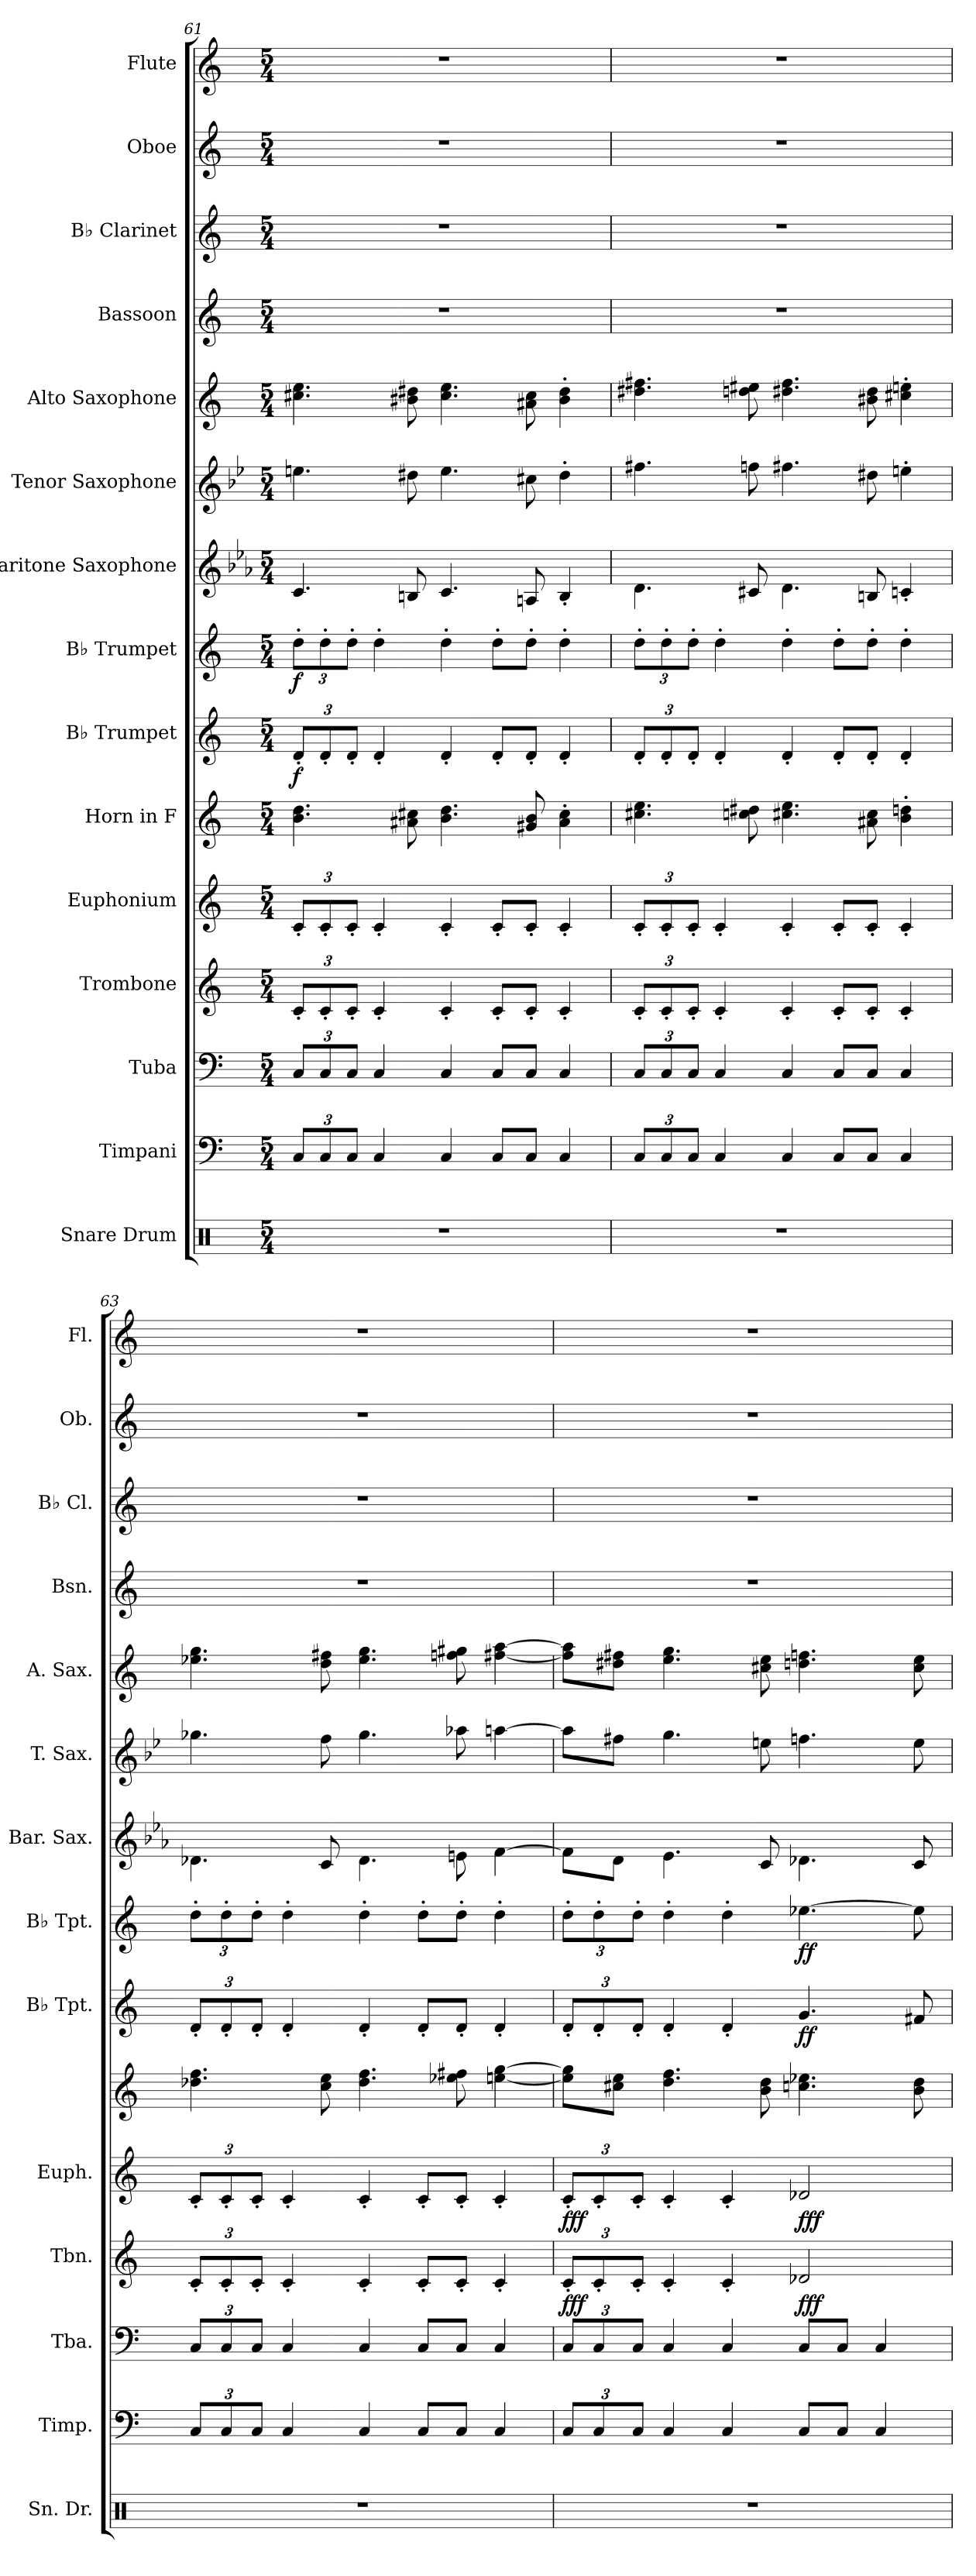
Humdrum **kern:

**kern	**kern	**kern	**kern	**dynam	**kern	**dynam	**kern	**kern	**dynam	**kern	**dynam	**kern	**kern	**kern	**kern	**kern	**kern	**kern
*part15	*part14	*part13	*part12	*part12	*part11	*part11	*part10	*part9	*part9	*part8	*part8	*part7	*part6	*part5	*part4	*part3	*part2	*part1
*staff15	*staff14	*staff13	*staff12	*staff12	*staff11	*staff11	*staff10	*staff9	*staff9	*staff8	*staff8	*staff7	*staff6	*staff5	*staff4	*staff3	*staff2	*staff1
*I"Snare Drum	*I"Timpani	*I"Tuba	*I"Trombone	*	*I"Euphonium	*	*I"Horn in F	*I"B♭ Trumpet	*	*I"B♭ Trumpet	*	*I"Baritone Saxophone	*I"Tenor Saxophone	*I"Alto Saxophone	*I"Bassoon	*I"B♭ Clarinet	*I"Oboe	*I"Flute
*I'Sn. Dr.	*I'Timp.	*I'Tba.	*I'Tbn.	*	*I'Euph.	*	*	*I'B♭ Tpt.	*	*I'B♭ Tpt.	*	*I'Bar. Sax.	*I'T. Sax.	*I'A. Sax.	*I'Bsn.	*I'B♭ Cl.	*I'Ob.	*I'Fl.
*clefX	*clefF4	*clefF4	*clefG2	*	*clefG2	*	*clefG2	*clefG2	*	*clefG2	*	*clefG2	*clefG2	*clefG2	*clefG2	*clefG2	*clefG2	*clefG2
*	*	*	*	*	*	*	*ITrd4c7	*ITrd1c2	*	*ITrd1c2	*	*ITrd12c21	*ITrd8c14	*ITrd5c9	*	*ITrd1c2	*	*
*k[]	*k[]	*k[]	*k[]	*	*k[]	*	*k[b-]	*k[b-e-]	*	*k[b-e-]	*	*k[b-e-a-]	*k[b-e-]	*k[b-e-a-]	*k[]	*k[b-e-]	*k[]	*k[]
*M5/4	*M5/4	*M5/4	*M5/4	*	*M5/4	*	*M5/4	*M5/4	*	*M5/4	*	*M5/4	*M5/4	*M5/4	*M5/4	*M5/4	*M5/4	*M5/4
*	*Xbrackettup	*Xbrackettup	*Xbrackettup	*	*Xbrackettup	*	*	*Xbrackettup	*	*Xbrackettup	*	*	*	*	*	*	*	*
=61	=61	=61	=61	=61	=61	=61	=61	=61	=61	=61	=61	=61	=61	=61	=61	=61	=61	=61
!	!	!	!	!	!	!	!	!	!LO:DY:b	!	!LO:DY:b	!	!	!	!	!	!	!
4%5r	12C/L	12C/L	12c'/L	.	12c'/L	.	4.e\ 4.g\	12c'/L	f	12cc'\L	f	4.C/	4.en\	4.en\ 4.g\	4%5r	4%5r	4%5r	4%5r
.	12C/	12C/	12c'/	.	12c'/	.	.	12c'/	.	12cc'\	.	.	.	.	.	.	.	.
.	12C/J	12C/J	12c'/J	.	12c'/J	.	.	12c'/J	.	12cc'\J	.	.	.	.	.	.	.	.
.	4C/	4C/	4c'/	.	4c'/	.	.	4c'/	.	4cc'\	.	.	.	.	.	.	.	.
.	.	.	.	.	.	.	8d#X\ 8f#X\	.	.	.	.	8BBn/	8d#X\	8d#X\ 8f#X\	.	.	.	.
.	4C/	4C/	4c'/	.	4c'/	.	4.e\ 4.g\	4c'/	.	4cc'\	.	4.C/	4.e\	4.e\ 4.g\	.	.	.	.
.	8C/L	8C/L	8c'/L	.	8c'/L	.	.	8c'/L	.	8cc'\L	.	.	.	.	.	.	.	.
.	8C/J	8C/J	8c'/J	.	8c'/J	.	8c#X/ 8e/	8c'/J	.	8cc'\J	.	8AAn/	8c#X\	8c#X\ 8e\	.	.	.	.
.	4C/	4C/	4c'/	.	4c'/	.	4d#\' 4f#\'	4c'/	.	4cc'\	.	4BB'/	4d#'\	4d#\' 4f#\'	.	.	.	.
=62	=62	=62	=62	=62	=62	=62	=62	=62	=62	=62	=62	=62	=62	=62	=62	=62	=62	=62
4%5r	12C/L	12C/L	12c'/L	.	12c'/L	.	4.f#X\ 4.a\	12c'/L	.	12cc'\L	.	4.D\	4.f#X\	4.f#X\ 4.an\	4%5r	4%5r	4%5r	4%5r
.	12C/	12C/	12c'/	.	12c'/	.	.	12c'/	.	12cc'\	.	.	.	.	.	.	.	.
.	12C/J	12C/J	12c'/J	.	12c'/J	.	.	12c'/J	.	12cc'\J	.	.	.	.	.	.	.	.
.	4C/	4C/	4c'/	.	4c'/	.	.	4c'/	.	4cc'\	.	.	.	.	.	.	.	.
.	.	.	.	.	.	.	8fn\ 8g#X\	.	.	.	.	8C#X/	8fn\	8fn\ 8g#X\	.	.	.	.
.	4C/	4C/	4c'/	.	4c'/	.	4.f#X\ 4.a\	4c'/	.	4cc'\	.	4.D\	4.f#X\	4.f#X\ 4.a\	.	.	.	.
.	8C/L	8C/L	8c'/L	.	8c'/L	.	.	8c'/L	.	8cc'\L	.	.	.	.	.	.	.	.
.	8C/J	8C/J	8c'/J	.	8c'/J	.	8d#X\ 8f#\	8c'/J	.	8cc'\J	.	8BBn/	8d#X\	8d#X\ 8f#\	.	.	.	.
.	4C/	4C/	4c'/	.	4c'/	.	4e\' 4gn\'	4c'/	.	4cc'\	.	4Cn'/	4en'\	4en\' 4gn\'	.	.	.	.
!!LO:PB:g=z
=63	=63	=63	=63	=63	=63	=63	=63	=63	=63	=63	=63	=63	=63	=63	=63	=63	=63	=63
4%5r	12C/L	12C/L	12c'/L	.	12c'/L	.	4.g-X\ 4.b-\	12c'/L	.	12cc'\L	.	4.D-X\	4.g-X\	4.g-X\ 4.b-\	4%5r	4%5r	4%5r	4%5r
.	12C/	12C/	12c'/	.	12c'/	.	.	12c'/	.	12cc'\	.	.	.	.	.	.	.	.
.	12C/J	12C/J	12c'/J	.	12c'/J	.	.	12c'/J	.	12cc'\J	.	.	.	.	.	.	.	.
.	4C/	4C/	4c'/	.	4c'/	.	.	4c'/	.	4cc'\	.	.	.	.	.	.	.	.
.	.	.	.	.	.	.	8f\ 8a\	.	.	.	.	8C/	8f\	8f\ 8an\	.	.	.	.
.	4C/	4C/	4c'/	.	4c'/	.	4.g-\ 4.b-\	4c'/	.	4cc'\	.	4.D-\	4.g-\	4.g-\ 4.b-\	.	.	.	.
.	8C/L	8C/L	8c'/L	.	8c'/L	.	.	8c'/L	.	8cc'\L	.	.	.	.	.	.	.	.
.	8C/J	8C/J	8c'/J	.	8c'/J	.	8a-X\ 8bn\	8c'/J	.	8cc'\J	.	8En\	8a-X\	8a-X\ 8bn\	.	.	.	.
.	4C/	4C/	4c'/	.	4c'/	.	[4an\ [4cc\	4c'/	.	4cc'\	.	[4F\	[4an\	[4an\ [4cc\	.	.	.	.
=64	=64	=64	=64	=64	=64	=64	=64	=64	=64	=64	=64	=64	=64	=64	=64	=64	=64	=64
!	!	!	!	!LO:DY:b	!	!LO:DY:b	!	!	!	!	!	!	!	!	!	!	!	!
4%5r	12C/L	12C/L	12c'/L	fff	12c'/L	fff	8a\] 8cc\]L	12c'/L	.	12cc'\L	.	8F\L]	8a\L]	8a\] 8cc\]L	4%5r	4%5r	4%5r	4%5r
.	12C/	12C/	12c'/	.	12c'/	.	.	12c'/	.	12cc'\	.	.	.	.	.	.	.	.
.	.	.	.	.	.	.	8f#X\ 8a\J	.	.	.	.	8D\J	8f#X\J	8f#X\ 8an\J	.	.	.	.
.	12C/J	12C/J	12c'/J	.	12c'/J	.	.	12c'/J	.	12cc'\J	.	.	.	.	.	.	.	.
.	4C/	4C/	4c'/	.	4c'/	.	4.g\ 4.b-\	4c'/	.	4cc'\	.	4.E-\	4.g\	4.g\ 4.b-\	.	.	.	.
.	4C/	4C/	4c'/	.	4c'/	.	.	4c'/	.	4cc'\	.	.	.	.	.	.	.	.
.	.	.	.	.	.	.	8e\ 8g\	.	.	.	.	8C/	8en\	8en\ 8g\	.	.	.	.
!	!	!	!	!LO:DY:b	!	!LO:DY:b	!	!	!LO:DY:b	!	!LO:DY:b	!	!	!	!	!	!	!
.	8C/L	8C/L	2d-X/	fff	2d-X/	fff	4.fn\ 4.a-X\	4.f/	ff	[4.dd-X\	ff	4.D-X\	4.fn\	4.fn\ 4.a-X\	.	.	.	.
.	8C/J	8C/J	.	.	.	.	.	.	.	.	.	.	.	.	.	.	.	.
.	4C/	4C/	.	.	.	.	.	.	.	.	.	.	.	.	.	.	.	.
.	.	.	.	.	.	.	8e\ 8g\	8en/	.	8dd-\]	.	8C/	8e\	8e\ 8g\	.	.	.	.
=	=	=	=	=	=	=	=	=	=	=	=	=	=	=	=	=	=	=
*-	*-	*-	*-	*-	*-	*-	*-	*-	*-	*-	*-	*-	*-	*-	*-	*-	*-	*-
